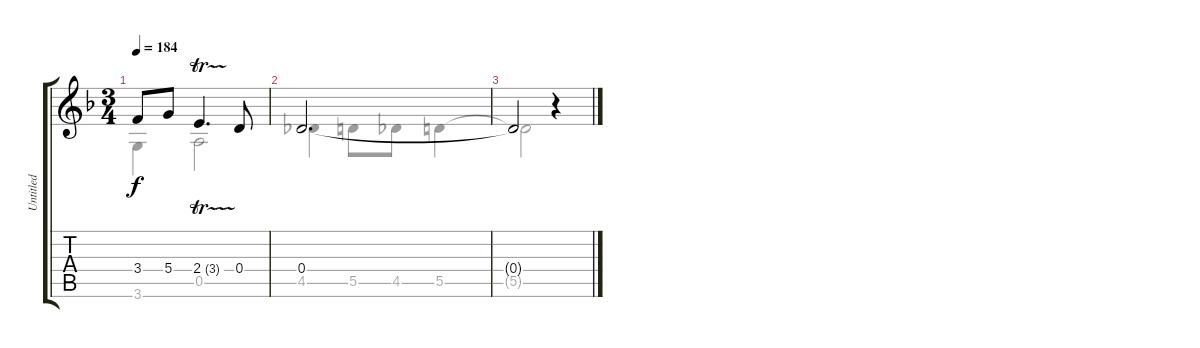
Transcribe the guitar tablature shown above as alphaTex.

\track ("Untitled" "Untitled") {instrument acousticguitarnylon}
\staff {score tabs}
\tuning (E4 B3 G3 D3 A2 E2) {hide}
\voice
\ts (3 4)
\tempo 184
\clef g2
\ks f
3.4.8{dy f} 5.4.8 2.4{tr (3 32)}.4{d} 0.4.8 |
0.4.2{d} |
0.4{t}.2 r.4
\voice
\clef g2
\ottava regular
\simile none
\ks f
3.6.4{dy f} 0.5.2 |
4.5.4 5.5.8 4.5.8 5.5.4 |
5.5{t}.2 r.4
